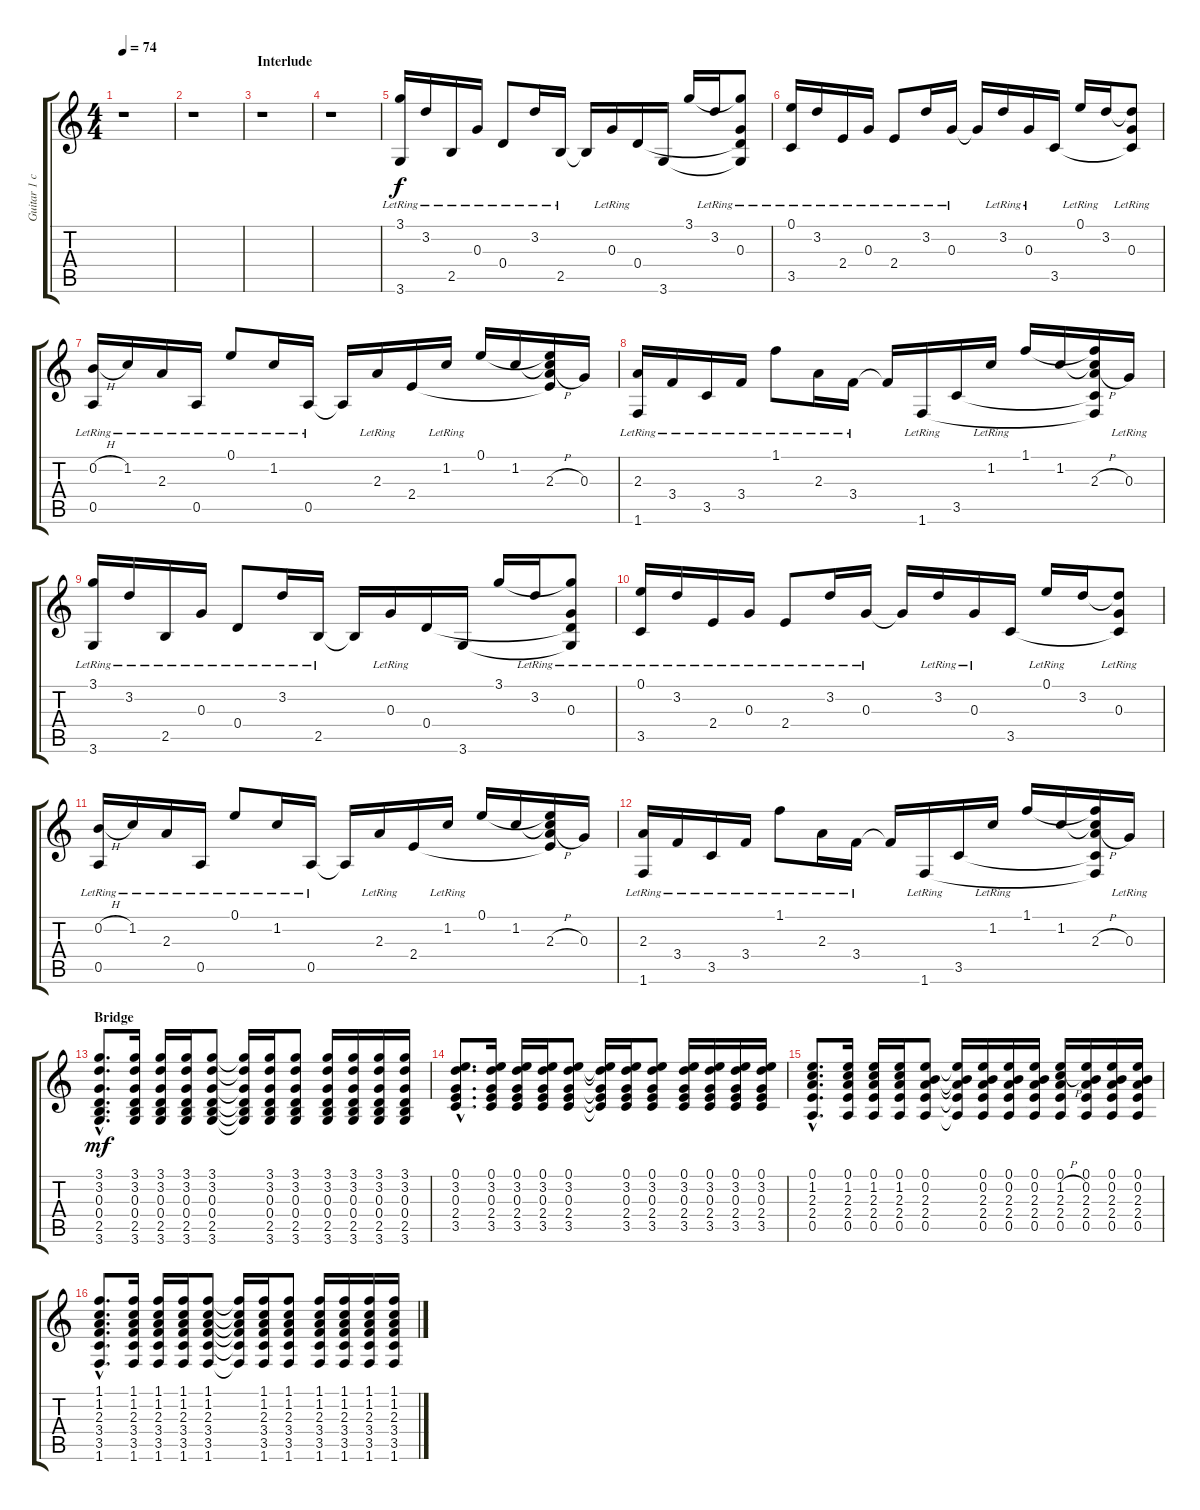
\track ("Guitar 1 clean" "Guitar 1 c") {instrument electricguitarclean}
\staff {score tabs}
\tuning (E4 B3 G3 D3 A2 E2) {hide}
\ts (4 4)
\tempo 74
\clef g2
\ks c
r.1{dy f} |
r.1 |
\section ("" "Interlude")
r.1 |
r.1{volume 0} |
(3.1{lr} 3.6{lr}).16{volume 8} 3.2{lr}.16 2.5{lr}.16 0.3{lr}.16 0.4{lr}.8 3.2{lr}.16 2.5{lr}.16 2.5{t}.16 0.3{lr}.16 0.4.16 3.6.16 3.1.16 3.2{lr}.16 (3.1{t} 0.3{lr} 0.4{t} 3.6{t}).8 |
(0.1{lr} 3.5{lr}).16 3.2{lr}.16 2.4{lr}.16 0.3{lr}.16 2.4{lr}.8 3.2{lr}.16 0.3{lr}.16 0.3{t}.16 3.2{lr}.16 0.3{lr}.16 3.5.16 0.1{lr}.16 3.2.16 (3.2{t} 0.3{lr} 3.5{t}).8 |
(0.2{h} 0.5{lr}).16 1.2{lr}.16 2.3{lr}.16 0.5{lr}.16 0.1{lr}.8 1.2{lr}.16 0.5{lr}.16 0.5{t}.16 2.3{lr}.16 2.4.16 1.2{lr}.16 0.1.16 1.2.16 (0.1{t} 1.2{t} 2.3{h} 2.4{t}).16 0.3.16 |
(2.3{lr} 1.6{lr}).16 3.4{lr}.16 3.5{lr}.16 3.4{lr}.16 1.1{lr}.8 2.3{lr}.16 3.4{lr}.16 3.4{t}.16 1.6{lr}.16 3.5.16 1.2{lr}.16 1.1.16 1.2.16 (1.1{t} 1.2{t} 2.3{h} 3.5{t} 1.6{t}).16 0.3{lr}.16 |
(3.1{lr} 3.6{lr}).16 3.2{lr}.16 2.5{lr}.16 0.3{lr}.16 0.4{lr}.8 3.2{lr}.16 2.5{lr}.16 2.5{t}.16 0.3{lr}.16 0.4.16 3.6.16 3.1.16 3.2{lr}.16 (3.1{t} 0.3{lr} 0.4{t} 3.6{t}).8 |
(0.1{lr} 3.5{lr}).16 3.2{lr}.16 2.4{lr}.16 0.3{lr}.16 2.4{lr}.8 3.2{lr}.16 0.3{lr}.16 0.3{t}.16 3.2{lr}.16 0.3{lr}.16 3.5.16 0.1{lr}.16 3.2.16 (3.2{t} 0.3{lr} 3.5{t}).8 |
(0.2{h} 0.5{lr}).16 1.2{lr}.16 2.3{lr}.16 0.5{lr}.16 0.1{lr}.8 1.2{lr}.16 0.5{lr}.16 0.5{t}.16 2.3{lr}.16 2.4.16 1.2{lr}.16 0.1.16 1.2.16 (0.1{t} 1.2{t} 2.3{h} 2.4{t}).16 0.3.16 |
(2.3{lr} 1.6{lr}).16 3.4{lr}.16 3.5{lr}.16 3.4{lr}.16 1.1{lr}.8 2.3{lr}.16 3.4{lr}.16 3.4{t}.16 1.6{lr}.16 3.5.16 1.2{lr}.16 1.1.16 1.2.16 (1.1{t} 1.2{t} 2.3{h} 3.5{t} 1.6{t}).16 0.3{lr}.16 |
\section ("" "Bridge")
(3.1{hac} 3.2{hac} 0.3{hac} 0.4{hac} 2.5{hac} 3.6{hac}).8{d dy mf} (3.1 3.2 0.3 0.4 2.5 3.6).16 (3.1 3.2 0.3 0.4 2.5 3.6).16 (3.1 3.2 0.3 0.4 2.5 3.6).16 (3.1 3.2 0.3 0.4 2.5 3.6).8 (3.1{t} 3.2{t} 0.3{t} 0.4{t} 2.5{t} 3.6{t}).16 (3.1 3.2 0.3 0.4 2.5 3.6).16 (3.1 3.2 0.3 0.4 2.5 3.6).8 (3.1 3.2 0.3 0.4 2.5 3.6).16 (3.1 3.2 0.3 0.4 2.5 3.6).16 (3.1 3.2 0.3 0.4 2.5 3.6).16 (3.1 3.2 0.3 0.4 2.5 3.6).16 |
(0.1{hac} 3.2{hac} 0.3{hac} 2.4{hac} 3.5{hac}).8{d} (0.1 3.2 0.3 2.4 3.5).16 (0.1 3.2 0.3 2.4 3.5).16 (0.1 3.2 0.3 2.4 3.5).16 (0.1 3.2 0.3 2.4 3.5).8 (0.1{t} 3.2{t} 0.3{t} 2.4{t} 3.5{t}).16 (0.1 3.2 0.3 2.4 3.5).16 (0.1 3.2 0.3 2.4 3.5).8 (0.1 3.2 0.3 2.4 3.5).16 (0.1 3.2 0.3 2.4 3.5).16 (0.1 3.2 0.3 2.4 3.5).16 (0.1 3.2 0.3 2.4 3.5).16 |
(0.1{hac} 1.2{hac} 2.3{hac} 2.4{hac} 0.5{hac}).8{d} (0.1 1.2 2.3 2.4 0.5).16 (0.1 1.2 2.3 2.4 0.5).16 (0.1 1.2 2.3 2.4 0.5).16 (0.1 0.2 2.3 2.4 0.5).8 (0.1{t} 0.2{t} 2.3{t} 2.4{t} 0.5{t}).16 (0.1 0.2 2.3 2.4 0.5).16 (0.1 0.2 2.3 2.4 0.5).16 (0.1 0.2 2.3 2.4 0.5).16 (0.1 1.2{h} 2.3 2.4 0.5).16 (0.1 0.2 2.3 2.4 0.5).16 (0.1 0.2 2.3 2.4 0.5).16 (0.1 0.2 2.3 2.4 0.5).16 |
(1.1{hac} 1.2{hac} 2.3{hac} 3.4{hac} 3.5{hac} 1.6{hac}).8{d} (1.1 1.2 2.3 3.4 3.5 1.6).16 (1.1 1.2 2.3 3.4 3.5 1.6).16 (1.1 1.2 2.3 3.4 3.5 1.6).16 (1.1 1.2 2.3 3.4 3.5 1.6).8 (1.1{t} 1.2{t} 2.3{t} 3.4{t} 3.5{t} 1.6{t}).16 (1.1 1.2 2.3 3.4 3.5 1.6).16 (1.1 1.2 2.3 3.4 3.5 1.6).8 (1.1 1.2 2.3 3.4 3.5 1.6).16 (1.1 1.2 2.3 3.4 3.5 1.6).16 (1.1 1.2 2.3 3.4 3.5 1.6).16 (1.1 1.2 2.3 3.4 3.5 1.6).16
